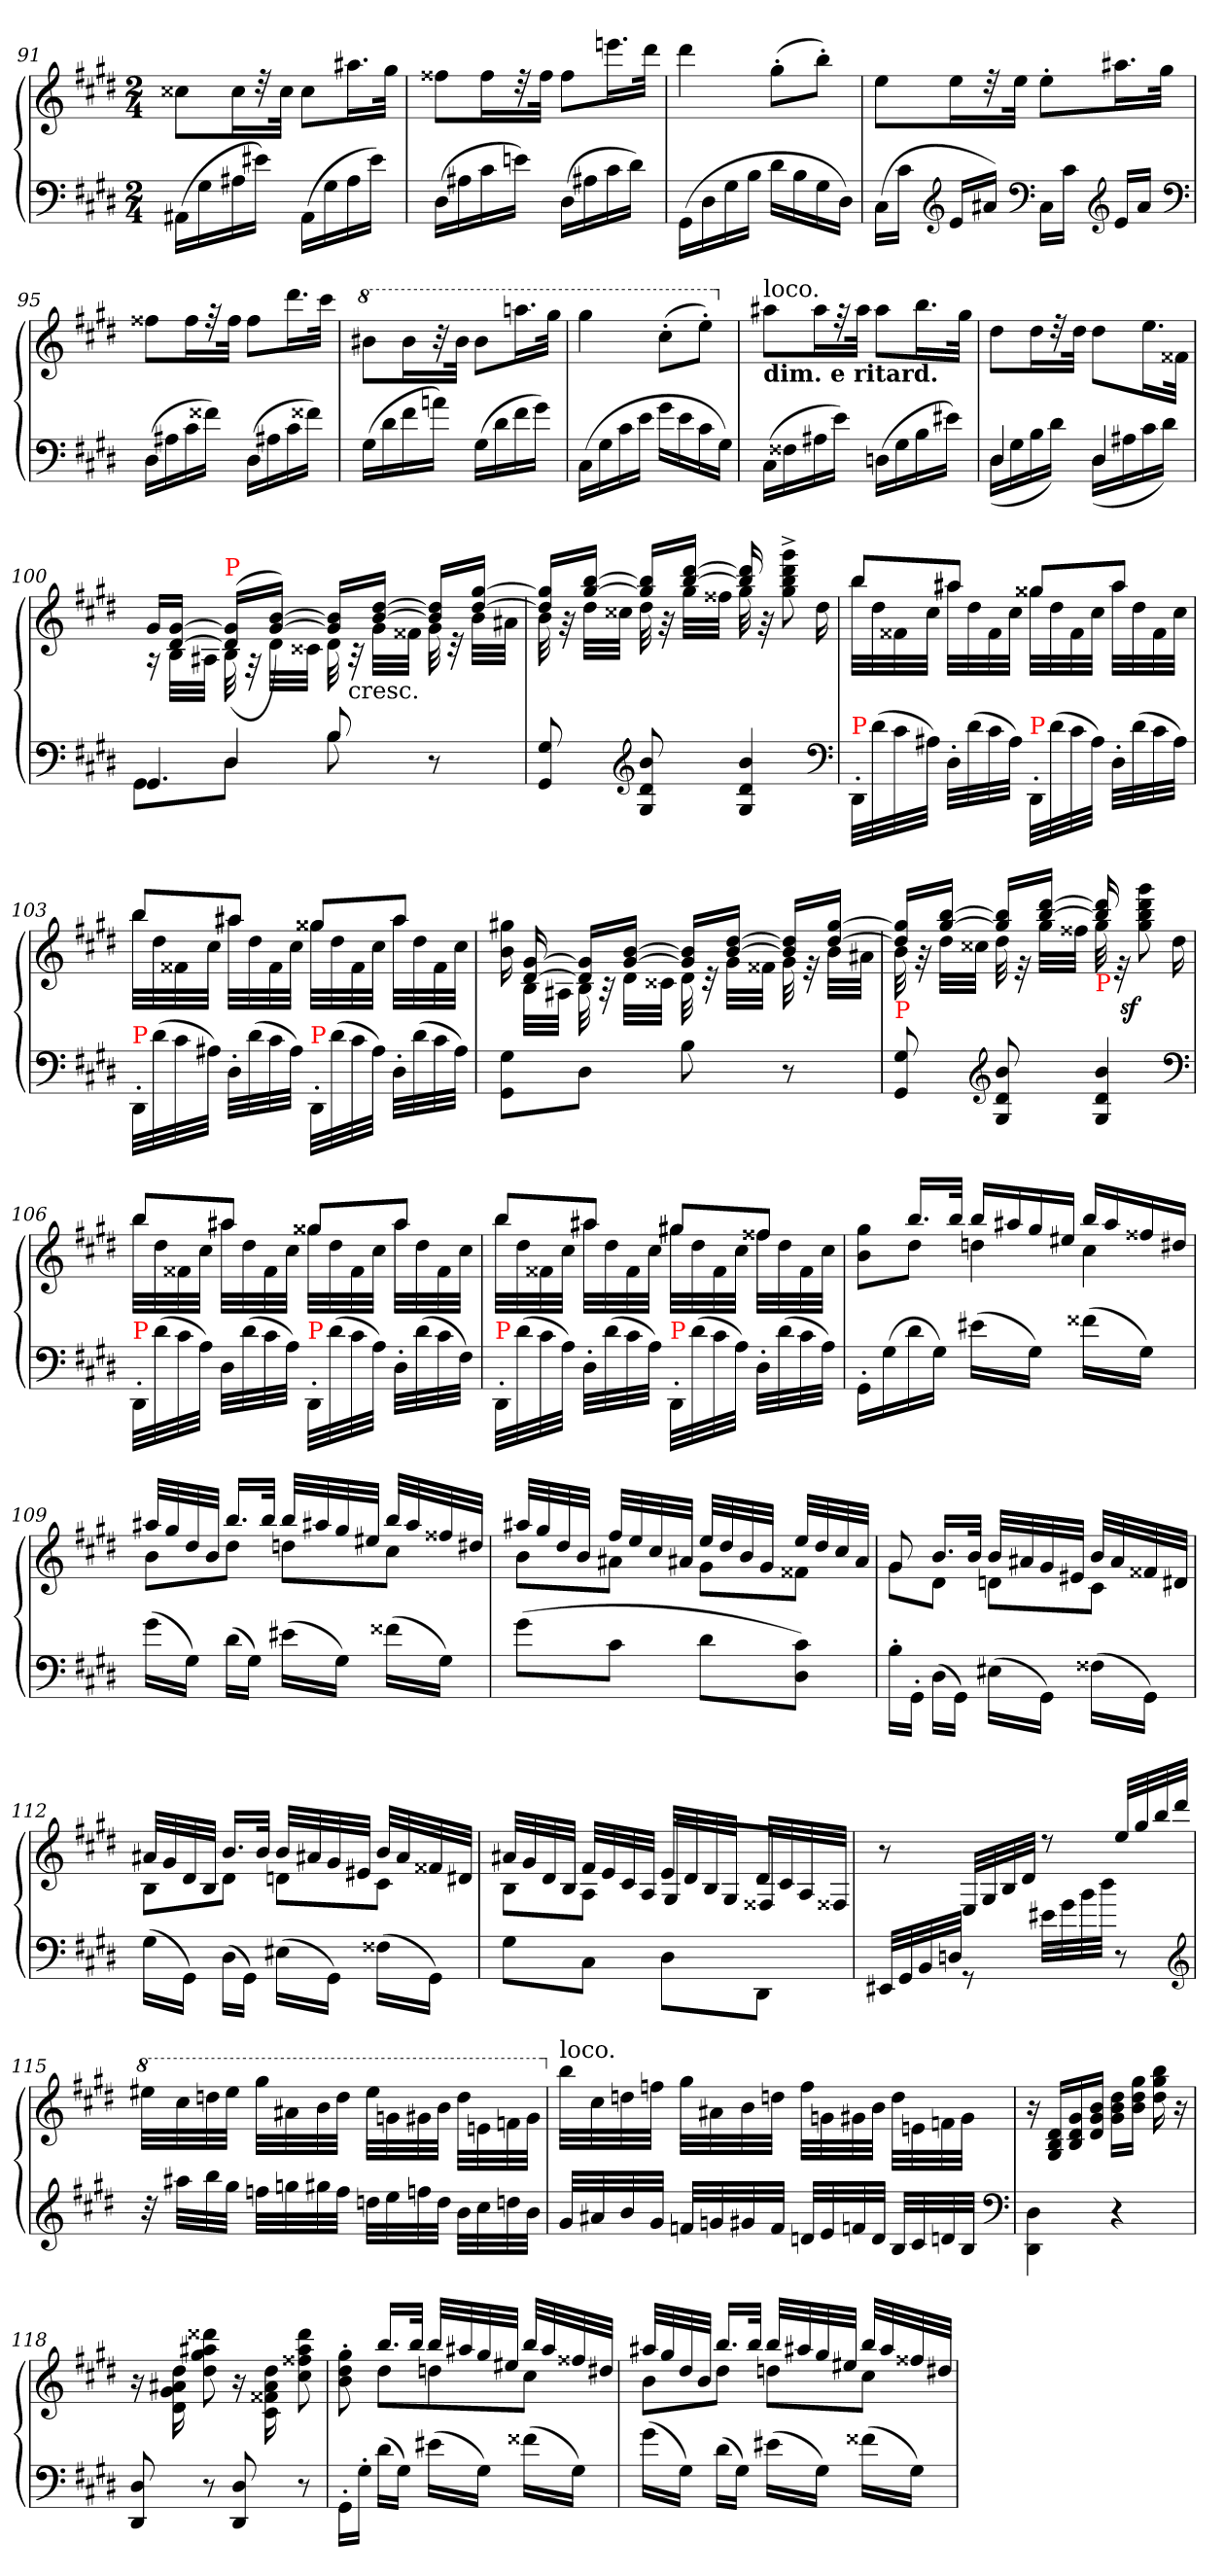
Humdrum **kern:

**kern	**kern	**dynam
*part1	*part1	*part1
*staff2	*staff1	*staff1/2
*clefF4	*clefG2	*
*k[f#c#g#d#]	*k[f#c#g#d#]	*
*M2/4	*M2/4	*
=91	=91	=91
(>16AA#XLL	8cc##XL	.
16G#	.	.
16A#X	16cc##L	.
16e#XJJ)	32rdd	.
.	32cc##JJk	.
(>16AA#LL	8cc##L	.
16G#	.	.
16A#	16.aa#XL	.
16e#JJ)	.	.
.	32gg#JJk	.
=92	=92	=92
(>16D#LL	8ff##XL	.
16A#X	.	.
16c#	16ff##L	.
16enJJ)	32rdd	.
.	32ff##JJk	.
(>16D#LL	8ff##L	.
16A#X	.	.
16c#	16.eeenL	.
16d#JJ)	.	.
.	32ddd#JJk	.
=93	=93	=93
(>16GG#LL	4ddd#	.
16D#	.	.
16G#	.	.
16BJJ	.	.
16d#LL	(>8gg#'>L	.
16B	.	.
16G#	8bb'>J)	.
16D#JJ)	.	.
=94	=94	=94
(>16C#\LL	8eeL	.
16c#JJ	.	.
*clefG2	*	*
16e/LL	16eeL	.
16a#XJJ)	32rdd	.
.	32eeJJk	.
*clefF4	*	*
16C#\LL	8ee'>L	.
16c#JJ	.	.
*clefG2	*	*
16eLL	16.aa#XL	.
16a#JJ	.	.
.	32gg#JJk	.
*clefF4	*	*
=95	=95	=95
(>16D#LL	8ff##XL	.
16A#X	.	.
16c#	16ff##L	.
16f##XJJ)	32rff	.
.	32ff##JJk	.
(>16D#LL	8ff##L	.
16A#X	.	.
16c#	16.ddd#L	.
16f##XJJ)	.	.
.	32ccc#JJk	.
=96	=96	=96
*	*8va	*
(>16G#LL	8bb#XL	.
16d#	.	.
16f#	16bb#L	.
16anJJ)	32r	.
.	32bb#JJk	.
(>16G#LL	8bb#L	.
16d#	.	.
16f#	16.aaanL	.
16g#JJ)	.	.
.	32ggg#JJk	.
=97	=97	=97
(>16C#LL	4ggg#	.
16G#	.	.
16c#	.	.
16eJJ	.	.
16g#LL	(>8ccc#'>L	.
16e	.	.
16c#	8eee'>J)	.
16G#JJ)	.	.
=98	=98	=98
*	*X8va	*
!	!LO:TX:a:t=loco.	!
!	!LO:TX:b:B:t=dim. e ritard.	!
(>16C#LL	8aa#XL	.
16F##X	.	.
16A#X	16aa#L	.
16eJJ)	32rff	.
.	32aa#JJk	.
(>16DnLL	8aa#L	.
16G#	.	.
16B	16.bbL	.
16e#XJJ)	.	.
.	32gg#JJk	.
=99	=99	=99
*^	*	*
4D#/	(>16D#\LL	8dd#L	.
.	16G#	.	.
.	16B	16dd#L	.
.	16d#JJ)	32rdd	.
.	.	32dd#JJk	.
4D#/	(>16D#\LL	8dd#L	.
.	16A#X	.	.
.	16c#	16.eeL	.
.	16d#JJ)	.	.
.	.	32f##XJJk	.
=100	=100	=100	=100
!	!	!LO:TX:a:B:t=a Tempo Con fuoco.	!
!LO:N:vis=4.	!	!	!
*	*	*^	*
8GG#/	8GG#L	16g#LL	16rA	.
.	.	[16g# [16d#JJ	32BLLL	.
.	.	.	32A#XJJJ	.
!	!	!LO:TX:a:color=red:t=P	!	!
!LO:N:vis=4	!	!	!	!
8D#	8D#J	(>(>16g#] 16d#]LL	32B	.
.	.	.	32rF	.
.	.	[16b [16g#JJ))	32d#LLL	.
.	.	.	32c##XJJJ	.
8B/	8B\	16b] 16g#]LL	32d#	.
!	!	!	!LO:TX:b:t=cresc.	!
.	.	.	32rA	.
.	.	[16dd# [16bJJ	32g#LLL	.
.	.	.	32f##XJJJ	.
8r	8ryy	16dd#] 16b]LL	32g#	.
.	.	.	32rc	.
.	.	[16gg# [16dd#JJ	32bLLL	.
.	.	.	32a#XJJJ	.
*v	*v	*	*	*
=101	=101	=101	=101
8G#/ 8GG#/	16gg#] 16dd#]LL	32b	.
.	.	32rg	.
.	[16bb [16gg#JJ	32dd#LLL	.
.	.	32cc##XJJJ	.
*clefG2	*	*	*
8b/ 8d#/ 8G#/	16bb] 16gg#]LL	32dd#	.
.	.	32rg	.
.	[16ddd# [16bbJJ	32gg#LLL	.
.	.	32ff##XJJJ	.
4b/ 4d#/ 4G#/	16ddd#] 16bb]	32gg#	.
.	.	32rg	.
.	8ggg#^<\ 8ddd#^<\ 8bb^<\ 8gg#^<\	8.ryy	.
.	16dd#\	.	.
*clefF4	*	*	*
=102	=102	=102	=102
!LO:TX:a:color=red:t=P	!	!	!
32DD#'<\LLL	8bbL	32bbLLL	.
(>32d#\	.	32dd#	.
32c#\	.	32f##X	.
32A#X\JJJ)	.	32cc#JJJ	.
32D#'>LLL	8aa#XJ	32aa#XLLL	.
(>32d#	.	32dd#	.
32c#	.	32f##	.
32A#JJJ)	.	32cc#JJJ	.
!LO:TX:a:color=red:t=P	!	!	!
32DD#'<\LLL	8gg##XL	32gg##XLLL	.
(>32d#\	.	32dd#	.
32c#\	.	32f##	.
32A#\JJJ)	.	32cc#JJJ	.
32D#'>LLL	8aa#J	32aa#LLL	.
(>32d#	.	32dd#	.
32c#	.	32f##	.
32A#JJJ)	.	32cc#JJJ	.
=103	=103	=103	=103
!LO:TX:a:color=red:t=P	!	!	!
32DD#'<\LLL	8bbL	32bbLLL	.
(>32d#\	.	32dd#	.
32c#\	.	32f##X	.
32A#X\JJJ)	.	32cc#JJJ	.
32D#'>LLL	8aa#XJ	32aa#XLLL	.
(>32d#	.	32dd#	.
32c#	.	32f##	.
32A#JJJ)	.	32cc#JJJ	.
!LO:TX:a:color=red:t=P	!	!	!
32DD#'<\LLL	8gg##XL	32gg##XLLL	.
(>32d#\	.	32dd#	.
32c#\	.	32f##	.
32A#\JJJ)	.	32cc#JJJ	.
32D#'>LLL	8aa#J	32aa#LLL	.
(>32d#	.	32dd#	.
32c#	.	32f##	.
32A#JJJ)	.	32cc#JJJ	.
=104	=104	=104	=104
8G#\ 8GG#\L	16gg#X\ 16b\	16ryy	.
.	[16g# [16d#	32BLLL	.
.	.	32A#XJJJ	.
8D#J	16g#] 16d#]LL	32B	.
.	.	32rA	.
.	[16b [16g#JJ	32d#LLL	.
.	.	32c##XJJJ	.
8B\	16b] 16g#]LL	32d#	.
.	.	32rc	.
.	[16dd# [16bJJ	32g#LLL	.
.	.	32f##XJJJ	.
8r	16dd#] 16b]LL	32g#	.
.	.	32re	.
.	[16gg# [16dd#JJ	32bLLL	.
.	.	32a#XJJJ	.
=105	=105	=105	=105
!	!LO:TX:b:color=red:t=P	!	!
8G#/ 8GG#/	16gg#] 16dd#]LL	32b	.
.	.	32rg	.
.	[16bb [16gg#JJ	32dd#LLL	.
.	.	32cc##XJJJ	.
*clefG2	*	*	*
8b/ 8d#/ 8G#/	16bb] 16gg#]LL	32dd#	.
.	.	32r	.
.	[16ddd# [16bbJJ	32gg#LLL	.
.	.	32ff##XJJJ	.
!	!LO:TX:b:color=red:t=P	!	!
4b/ 4d#/ 4G#/	16ddd#] 16bb]	32gg#	.
.	.	32r	.
!	!	!	!LO:DY:b:rj
.	8ggg#\ 8ddd#\ 8bb\ 8gg#\	8.ryy	sf
.	16dd#\	.	.
*clefF4	*	*	*
=106	=106	=106	=106
!LO:TX:a:color=red:t=P	!	!	!
32DD#'<\LLL	8bbL	32bbLLL	.
(>32d#\	.	32dd#	.
32c#\	.	32f##X	.
32A\JJJ)	.	32cc#JJJ	.
32D#LLL	8aa#XJ	32aa#XLLL	.
(>32d#	.	32dd#	.
32c#	.	32f##	.
32AJJJ)	.	32cc#JJJ	.
!LO:TX:a:color=red:t=P	!	!	!
32DD#'<\LLL	8gg##XL	32gg##XLLL	.
(>32d#\	.	32dd#	.
32c#\	.	32f##	.
32A\JJJ)	.	32cc#JJJ	.
32D#'>LLL	8aa#J	32aa#LLL	.
(>32d#	.	32dd#	.
32c#	.	32f##	.
32F#JJJ)	.	32cc#JJJ	.
=107	=107	=107	=107
!LO:TX:a:color=red:t=P	!	!	!
32DD#'<\LLL	8bbL	32bbLLL	.
(>32d#\	.	32dd#	.
32c#\	.	32f##X	.
32A\JJJ)	.	32cc#JJJ	.
32D#'>LLL	8aa#XJ	32aa#XLLL	.
(>32d#	.	32dd#	.
32c#	.	32f##	.
32AJJJ)	.	32cc#JJJ	.
!LO:TX:a:color=red:t=P	!	!	!
32DD#'<\LLL	8gg#XL	32gg#XLLL	.
(>32d#\	.	32dd#	.
32c#\	.	32f##	.
32A\JJJ)	.	32cc#JJJ	.
32D#'>LLL	8ff##XJ	32ff##XLLL	.
(>32d#	.	32dd#	.
32c#	.	32f##	.
32AJJJ)	.	32cc#JJJ	.
=108	=108	=108	=108
16GG#'>LL	8ryy	8gg# 8bL	.
(>16G#	.	.	.
16d#	16.bbLL	8dd#J	.
16G#JJ)	.	.	.
.	32bbJJk	.	.
!	!LO:N:vis=16	!LO:N:vis=4	!
(>16e#XLL	32bbLL	8ddn	.
!	!LO:N:vis=16	!	!
.	32aa#X	.	.
!	!LO:N:vis=16	!	!
16G#JJ)	32gg#	.	.
!	!LO:N:vis=16	!	!
.	32ee#XJJ	.	.
!	!LO:N:vis=16	!LO:N:vis=4	!
(>16f##XLL	32bbLL	8cc#	.
!	!LO:N:vis=16	!	!
.	32aa#	.	.
!	!LO:N:vis=16	!	!
16G#JJ)	32ff##X	.	.
!	!LO:N:vis=16	!	!
.	32dd#XJJ	.	.
=109	=109	=109	=109
(>16g#\LL	32aa#XLLL	8bL	.
.	32gg#	.	.
16G#JJ)	32dd#	.	.
.	32bJJJ	.	.
(>16d#\LL	16.bbLL	8dd#J	.
16G#JJ)	.	.	.
.	32bbJJk	.	.
(>16e#X\LL	32bbLLL	8ddnL	.
.	32aa#X	.	.
16G#JJ)	32gg#	.	.
.	32ee#XJJJ	.	.
(>16f##X\LL	32bbLLL	8cc#J	.
.	32aa#	.	.
16G#JJ)	32ff##X	.	.
.	32dd#XJJJ	.	.
=110	=110	=110	=110
(>8g#L	32aa#XLLL	8bL	.
.	32gg#	.	.
.	32dd#	.	.
.	32bJJJ	.	.
8c#J	32ff#LLL	8a#XJ	.
.	32ee	.	.
.	32cc#	.	.
.	32a#XJJJ	.	.
8d#L	32eeLLL	8g#L	.
.	32dd#	.	.
.	32b	.	.
.	32g#JJJ	.	.
8c# 8D#J)	32eeLLL	8f##XJ	.
.	32dd#	.	.
.	32cc#	.	.
.	32a#JJJ	.	.
=111	=111	=111	=111
16B'>\LL	8g#	8g#L	.
16GG#'>JJ	.	.	.
(>16D#\LL	16.bLL	8d#J	.
16GG#JJ)	.	.	.
.	32bJJk	.	.
(>16E#X\LL	32bLLL	8dnL	.
.	32a#X	.	.
16GG#JJ)	32g#	.	.
.	32e#XJJJ	.	.
(>16F##X\LL	32bLLL	8c#J	.
.	32a#	.	.
16GG#JJ)	32f##X	.	.
.	32d#XJJJ	.	.
=112	=112	=112	=112
(>16G#\LL	32a#XLLL	8BL	.
.	32g#	.	.
16GG#JJ)	32d#	.	.
.	32BJJJ	.	.
(>16D#\LL	16.bLL	8d#J	.
16GG#JJ)	.	.	.
.	32bJJk	.	.
(>16E#X\LL	32bLLL	8dnL	.
.	32a#X	.	.
16GG#JJ)	32g#	.	.
.	32e#XJJJ	.	.
(>16F##X\LL	32bLLL	8c#J	.
.	32a#	.	.
16GG#JJ)	32f##X	.	.
.	32d#XJJJ	.	.
=113	=113	=113	=113
8G#\L	32a#XLLL	8B\L	.
.	32g#	.	.
.	32d#	.	.
.	32BJJJ	.	.
8C#J	32f#LLL	8AJ	.
.	32e	.	.
.	32c#	.	.
.	32AJJJ	.	.
8D#\L	32eLLL	8G#/L	.
.	32d#	.	.
.	32B	.	.
.	32G#JJJ	.	.
8DD#J	32d#LLL	8F##XJ	.
.	32c#	.	.
.	32A	.	.
.	32F##XJJJ	.	.
*	*v	*v	*
=114	=114	=114
32EE#X/LLL	8r	.
32GG#	.	.
32BB	.	.
32DnJJJ	.	.
8rGG	32E/LLL	.
.	32G#/	.
.	32B/	.
.	32d#/JJJ	.
32e#X\LLL	8rdd	.
32g#\	.	.
32b\	.	.
32dd#\JJJ	.	.
8r	32ee/LLL	.
.	32gg#	.
.	32bb	.
.	32ddd#JJJ	.
*clefG2	*	*
=115	=115	=115
*	*8va	*
32r	32eee#X\LLL	.
32aa#X\LLL	32ccc#	.
32bb	32dddn	.
32gg#JJJ	32eee#JJJ	.
32ffn\LLL	32ggg#\LLL	.
32ggn	32aa#X	.
32gg#X	32bb	.
32ffJJJ	32dddJJJ	.
32ddn\LLL	32eee#\LLL	.
32ee	32ggn	.
32ffn	32gg#X	.
32ddJJJ	32bbJJJ	.
32b\LLL	32ddd\LLL	.
32cc#	32een	.
32ddn	32ffn	.
32bJJJ	32gg#JJJ	.
=116	=116	=116
*	*X8va	*
!	!LO:TX:a:t=loco.	!
32g#/LLL	32bb\LLL	.
32a#X	32cc#	.
32b	32ddn	.
32g#JJJ	32ffnJJJ	.
32fn/LLL	32gg#\LLL	.
32gn	32a#X	.
32g#X	32b	.
32fJJJ	32ddnJJJ	.
32dn/LLL	32ff\LLL	.
32e	32gn	.
32fn	32g#X	.
32dJJJ	32bJJJ	.
32B/LLL	32dd\LLL	.
32c#	32en	.
32dn	32fn	.
32BJJJ	32g#JJJ	.
*clefF4	*	*
=117	=117	=117
4D#\ 4DD#\	16r	.
.	16d#/ 16B/ 16G#/LL	.
.	16g# 16d# 16B	.
.	16b 16g# 16d#JJ	.
4r	16dd#\ 16b\ 16g#\LL	.
.	16gg# 16dd# 16bJJ	.
.	16bb 16gg# 16dd#	.
.	16r	.
=118	=118	=118
8D#/ 8DD#/	16r	.
.	16dd#\ 16a#X\ 16g#\ 16d#\	.
8r	8ddd##X\ 8aa#X\ 8gg#\ 8dd#\	.
8D#/ 8DD#/	16r	.
.	16dd#\ 16a#\ 16f##X\ 16c#\	.
8r	8ddd##\ 8aa#\ 8ff##X\ 8cc#\	.
=119	=119	=119
*	*^	*
16GG#'>\LL	8gg#'>\ 8dd#'>\ 8b'>\	8ryy	.
16G#'>JJ	.	.	.
(>16d#\LL	16.bbLL	8dd#L	.
16G#JJ)	.	.	.
.	32bbJJk	.	.
(>16e#X\LL	32bbLLL	8ddn	.
.	32aa#X	.	.
16G#JJ)	32gg#	.	.
.	32ee#XJJJ	.	.
(>16f##X\LL	32bbLLL	8cc#J	.
.	32aa#	.	.
16G#JJ)	32ff##X	.	.
.	32dd#XJJJ	.	.
=120	=120	=120	=120
(>16g#\LL	32aa#XLLL	8bL	.
.	32gg#	.	.
16G#JJ)	32dd#	.	.
.	32bJJJ	.	.
(>16d#\LL	16.bbLL	8dd#J	.
16G#JJ)	.	.	.
.	32bbJJk	.	.
(>16e#X\LL	32bbLLL	8ddnL	.
.	32aa#X	.	.
16G#JJ)	32gg#	.	.
.	32ee#XJJJ	.	.
(>16f##X\LL	32bbLLL	8cc#J	.
.	32aa#	.	.
16G#JJ)	32ff##X	.	.
.	32dd#XJJJ	.	.
*	*v	*v	*
=	=	=
*-	*-	*-
